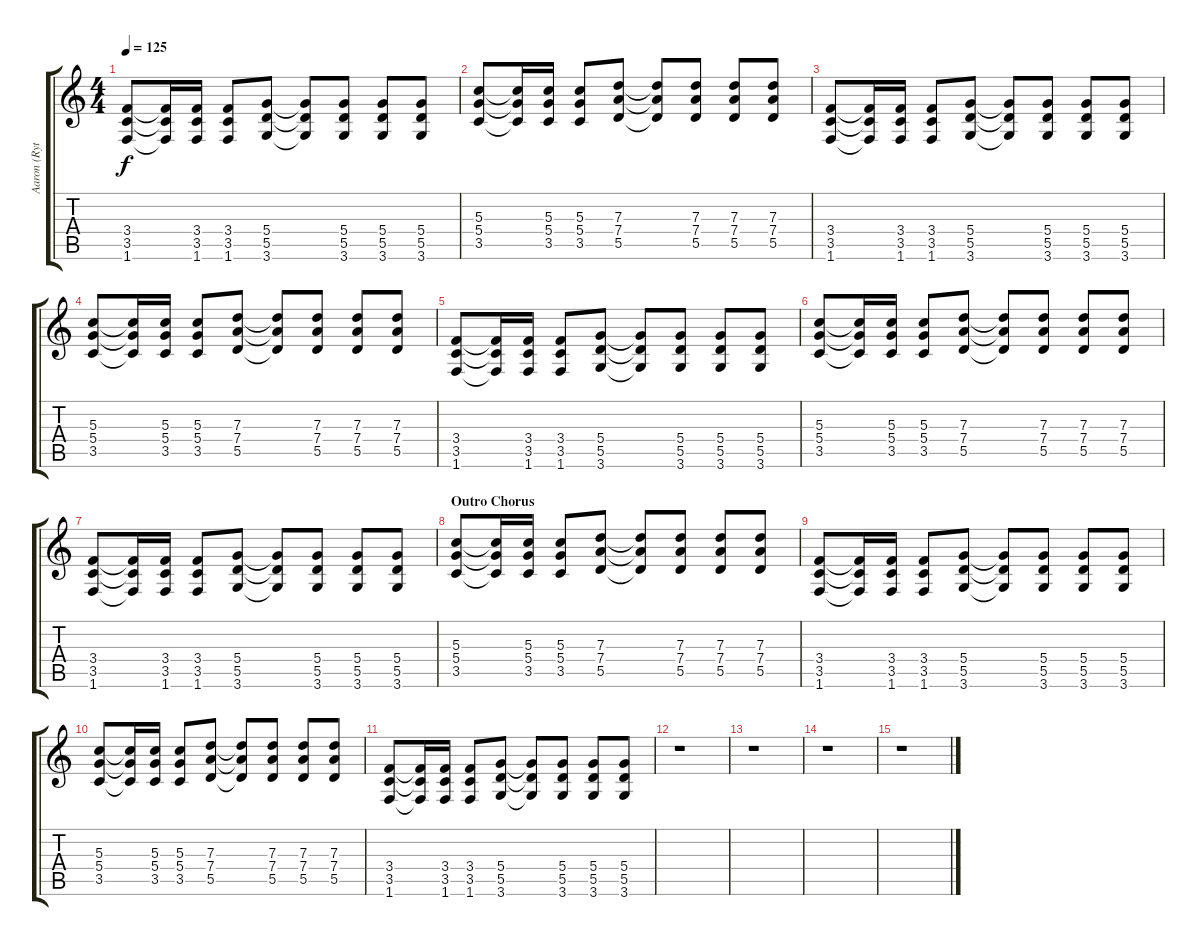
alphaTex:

\track ("Aaron (Rythmn Guitar)" "Aaron (Ryt") {instrument overdrivenguitar}
\staff {score tabs}
\tuning (E4 B3 G3 D3 A2 E2) {hide}
\ts (4 4)
\tempo 125
\clef g2
\ks c
(3.4 3.5 1.6).8{dy f} (3.4{t} 3.5{t} 1.6{t}).16 (3.4 3.5 1.6).16 (3.4 3.5 1.6).8 (5.4 5.5 3.6).8 (5.4{t} 5.5{t} 3.6{t}).8 (5.4 5.5 3.6).8 (5.4 5.5 3.6).8 (5.4 5.5 3.6).8 |
(5.3 5.4 3.5).8 (5.3{t} 5.4{t} 3.5{t}).16 (5.3 5.4 3.5).16 (5.3 5.4 3.5).8 (7.3 7.4 5.5).8 (7.3{t} 7.4{t} 5.5{t}).8 (7.3 7.4 5.5).8 (7.3 7.4 5.5).8 (7.3 7.4 5.5).8 |
(3.4 3.5 1.6).8 (3.4{t} 3.5{t} 1.6{t}).16 (3.4 3.5 1.6).16 (3.4 3.5 1.6).8 (5.4 5.5 3.6).8 (5.4{t} 5.5{t} 3.6{t}).8 (5.4 5.5 3.6).8 (5.4 5.5 3.6).8 (5.4 5.5 3.6).8 |
(5.3 5.4 3.5).8 (5.3{t} 5.4{t} 3.5{t}).16 (5.3 5.4 3.5).16 (5.3 5.4 3.5).8 (7.3 7.4 5.5).8 (7.3{t} 7.4{t} 5.5{t}).8 (7.3 7.4 5.5).8 (7.3 7.4 5.5).8 (7.3 7.4 5.5).8 |
(3.4 3.5 1.6).8 (3.4{t} 3.5{t} 1.6{t}).16 (3.4 3.5 1.6).16 (3.4 3.5 1.6).8 (5.4 5.5 3.6).8 (5.4{t} 5.5{t} 3.6{t}).8 (5.4 5.5 3.6).8 (5.4 5.5 3.6).8 (5.4 5.5 3.6).8 |
(5.3 5.4 3.5).8 (5.3{t} 5.4{t} 3.5{t}).16 (5.3 5.4 3.5).16 (5.3 5.4 3.5).8 (7.3 7.4 5.5).8 (7.3{t} 7.4{t} 5.5{t}).8 (7.3 7.4 5.5).8 (7.3 7.4 5.5).8 (7.3 7.4 5.5).8 |
(3.4 3.5 1.6).8{volume 8} (3.4{t} 3.5{t} 1.6{t}).16 (3.4 3.5 1.6).16 (3.4 3.5 1.6).8 (5.4 5.5 3.6).8 (5.4{t} 5.5{t} 3.6{t}).8 (5.4 5.5 3.6).8 (5.4 5.5 3.6).8 (5.4 5.5 3.6).8 |
\section ("" "Outro Chorus")
(5.3 5.4 3.5).8 (5.3{t} 5.4{t} 3.5{t}).16 (5.3 5.4 3.5).16 (5.3 5.4 3.5).8 (7.3 7.4 5.5).8 (7.3{t} 7.4{t} 5.5{t}).8 (7.3 7.4 5.5).8 (7.3 7.4 5.5).8 (7.3 7.4 5.5).8 |
(3.4 3.5 1.6).8 (3.4{t} 3.5{t} 1.6{t}).16 (3.4 3.5 1.6).16 (3.4 3.5 1.6).8 (5.4 5.5 3.6).8 (5.4{t} 5.5{t} 3.6{t}).8 (5.4 5.5 3.6).8 (5.4 5.5 3.6).8 (5.4 5.5 3.6).8 |
(5.3 5.4 3.5).8{volume 0} (5.3{t} 5.4{t} 3.5{t}).16 (5.3 5.4 3.5).16 (5.3 5.4 3.5).8 (7.3 7.4 5.5).8 (7.3{t} 7.4{t} 5.5{t}).8 (7.3 7.4 5.5).8 (7.3 7.4 5.5).8 (7.3 7.4 5.5).8 |
(3.4 3.5 1.6).8 (3.4{t} 3.5{t} 1.6{t}).16 (3.4 3.5 1.6).16 (3.4 3.5 1.6).8 (5.4 5.5 3.6).8 (5.4{t} 5.5{t} 3.6{t}).8 (5.4 5.5 3.6).8 (5.4 5.5 3.6).8 (5.4 5.5 3.6).8 |
r.1 |
r.1 |
r.1 |
r.1
